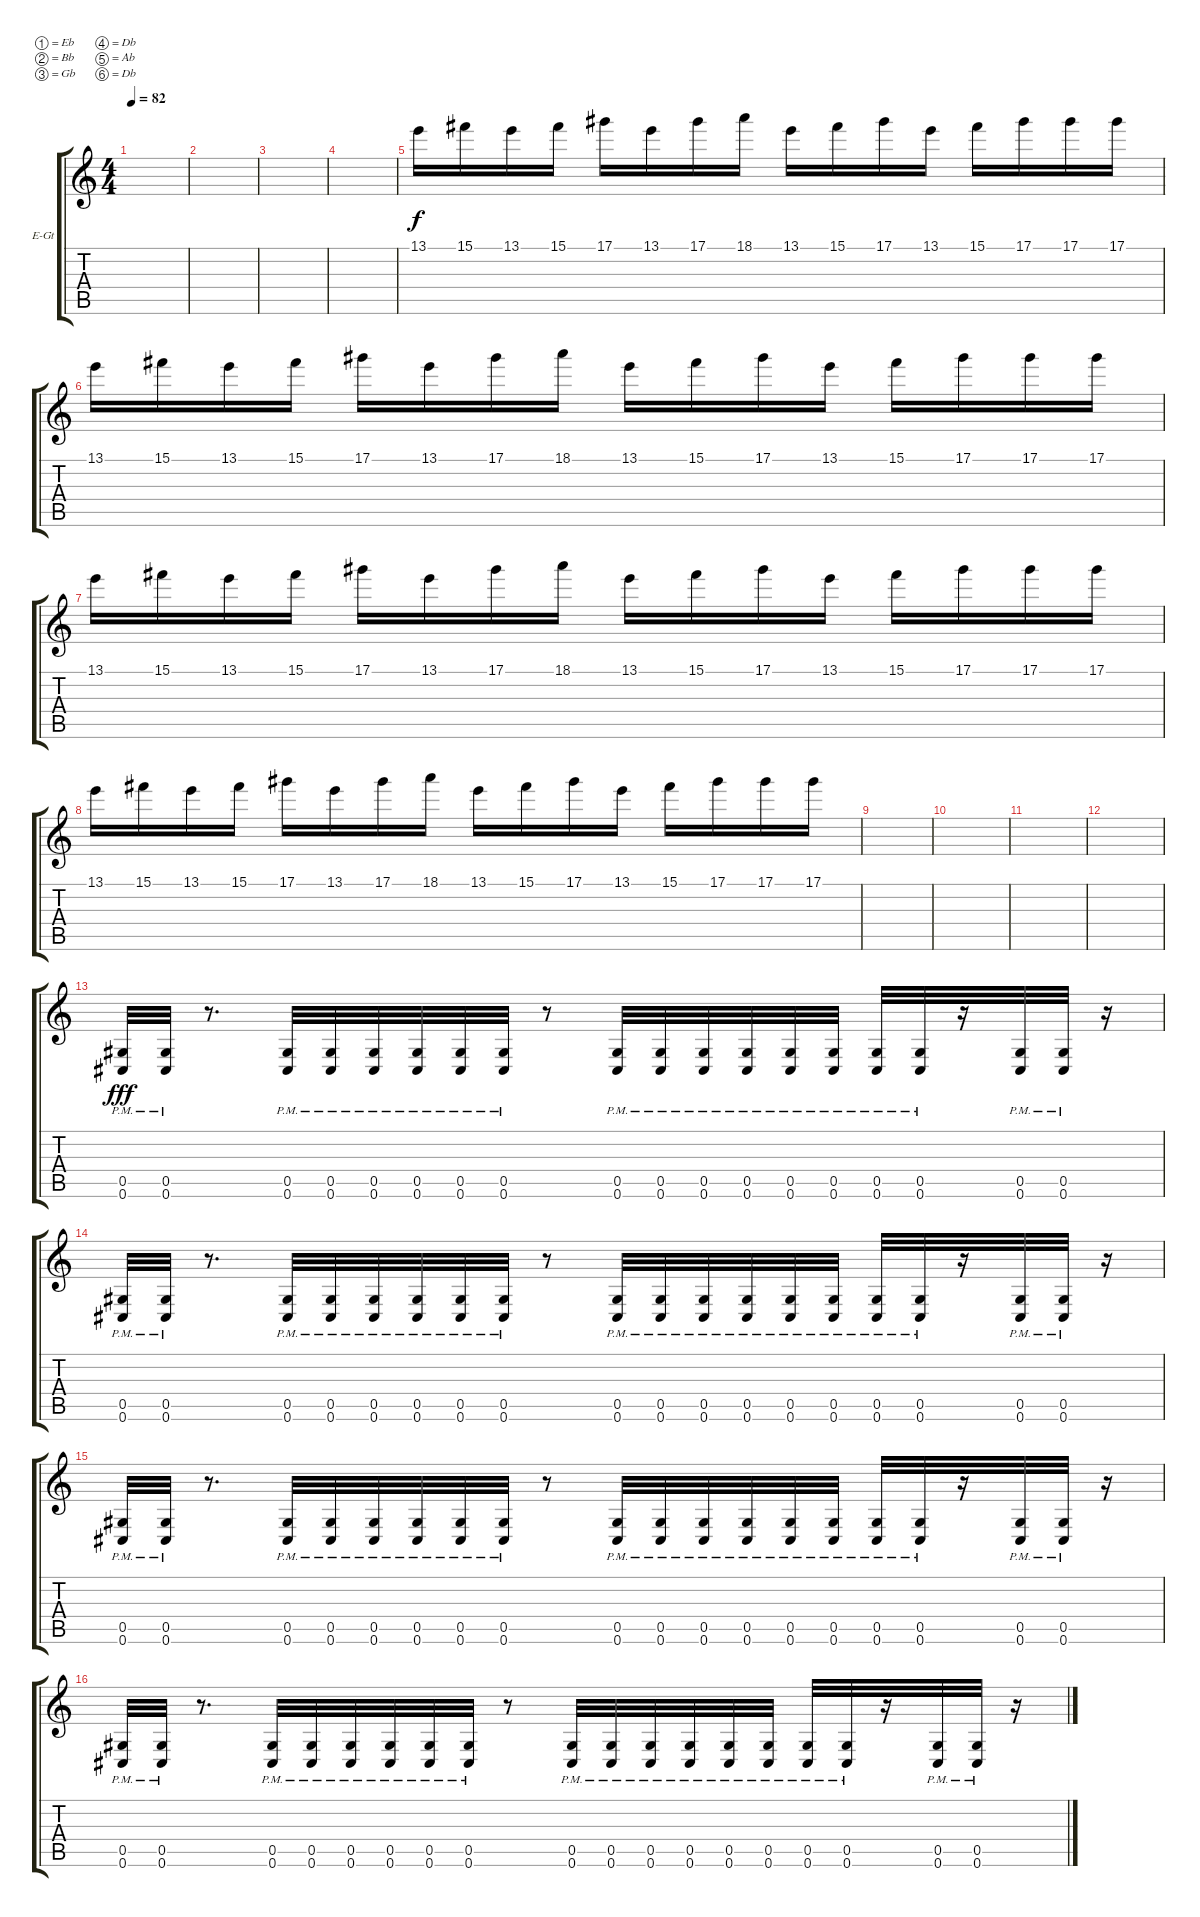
\defaultSystemsLayout 4
\bracketExtendMode groupsimilarinstruments
\firstSystemTrackNameOrientation horizontal
\otherSystemsTrackNameOrientation horizontal
\track ("Extra Guitar" "E-Gt") {instrument overdrivenguitar}
\staff {score tabs}
\tuning (Eb4 Bb3 Gb3 Db3 Ab2 Db2)
\ts (4 4)
\tempo 82
\clef g2
\ks c
|
|
|
|
13.1.16 15.1.16 13.1.16 15.1.16 17.1.16 13.1.16 17.1.16 18.1.16 13.1.16 15.1.16 17.1.16 13.1.16 15.1.16 17.1.16 17.1.16 17.1.16 |
13.1.16 15.1.16 13.1.16 15.1.16 17.1.16 13.1.16 17.1.16 18.1.16 13.1.16 15.1.16 17.1.16 13.1.16 15.1.16 17.1.16 17.1.16 17.1.16 |
13.1.16 15.1.16 13.1.16 15.1.16 17.1.16 13.1.16 17.1.16 18.1.16 13.1.16 15.1.16 17.1.16 13.1.16 15.1.16 17.1.16 17.1.16 17.1.16 |
13.1.16 15.1.16 13.1.16 15.1.16 17.1.16 13.1.16 17.1.16 18.1.16 13.1.16 15.1.16 17.1.16 13.1.16 15.1.16 17.1.16 17.1.16 17.1.16 |
|
|
|
|
(0.6{pm} 0.5{pm}).32{dy fff} (0.5{pm} 0.6{pm}).32 r.8{d} (0.6{pm} 0.5{pm}).32 (0.6{pm} 0.5{pm}).32 (0.6{pm} 0.5{pm}).32 (0.6{pm} 0.5{pm}).32 (0.6{pm} 0.5{pm}).32 (0.5{pm} 0.6{pm}).32 r.8 (0.5{pm} 0.6{pm}).32 (0.5{pm} 0.6{pm}).32 (0.6{pm} 0.5{pm}).32 (0.6{pm} 0.5{pm}).32 (0.6{pm} 0.5{pm}).32 (0.6{pm} 0.5{pm}).32 (0.6{pm} 0.5{pm}).32 (0.5{pm} 0.6{pm}).32 r.16 (0.5{pm} 0.6{pm}).32 (0.6{pm} 0.5{pm}).32 r.16 |
(0.6{pm} 0.5{pm}).32 (0.5{pm} 0.6{pm}).32 r.8{d} (0.6{pm} 0.5{pm}).32 (0.6{pm} 0.5{pm}).32 (0.6{pm} 0.5{pm}).32 (0.6{pm} 0.5{pm}).32 (0.6{pm} 0.5{pm}).32 (0.5{pm} 0.6{pm}).32 r.8 (0.5{pm} 0.6{pm}).32 (0.5{pm} 0.6{pm}).32 (0.6{pm} 0.5{pm}).32 (0.6{pm} 0.5{pm}).32 (0.6{pm} 0.5{pm}).32 (0.6{pm} 0.5{pm}).32 (0.6{pm} 0.5{pm}).32 (0.5{pm} 0.6{pm}).32 r.16 (0.5{pm} 0.6{pm}).32 (0.6{pm} 0.5{pm}).32 r.16 |
(0.6{pm} 0.5{pm}).32 (0.5{pm} 0.6{pm}).32 r.8{d} (0.6{pm} 0.5{pm}).32 (0.6{pm} 0.5{pm}).32 (0.6{pm} 0.5{pm}).32 (0.6{pm} 0.5{pm}).32 (0.6{pm} 0.5{pm}).32 (0.5{pm} 0.6{pm}).32 r.8 (0.5{pm} 0.6{pm}).32 (0.5{pm} 0.6{pm}).32 (0.6{pm} 0.5{pm}).32 (0.6{pm} 0.5{pm}).32 (0.6{pm} 0.5{pm}).32 (0.6{pm} 0.5{pm}).32 (0.6{pm} 0.5{pm}).32 (0.5{pm} 0.6{pm}).32 r.16 (0.5{pm} 0.6{pm}).32 (0.6{pm} 0.5{pm}).32 r.16 |
(0.6{pm} 0.5{pm}).32 (0.5{pm} 0.6{pm}).32 r.8{d} (0.6{pm} 0.5{pm}).32 (0.6{pm} 0.5{pm}).32 (0.6{pm} 0.5{pm}).32 (0.6{pm} 0.5{pm}).32 (0.6{pm} 0.5{pm}).32 (0.5{pm} 0.6{pm}).32 r.8 (0.5{pm} 0.6{pm}).32 (0.5{pm} 0.6{pm}).32 (0.6{pm} 0.5{pm}).32 (0.6{pm} 0.5{pm}).32 (0.6{pm} 0.5{pm}).32 (0.6{pm} 0.5{pm}).32 (0.6{pm} 0.5{pm}).32 (0.5{pm} 0.6{pm}).32 r.16 (0.5{pm} 0.6{pm}).32 (0.6{pm} 0.5{pm}).32 r.16
